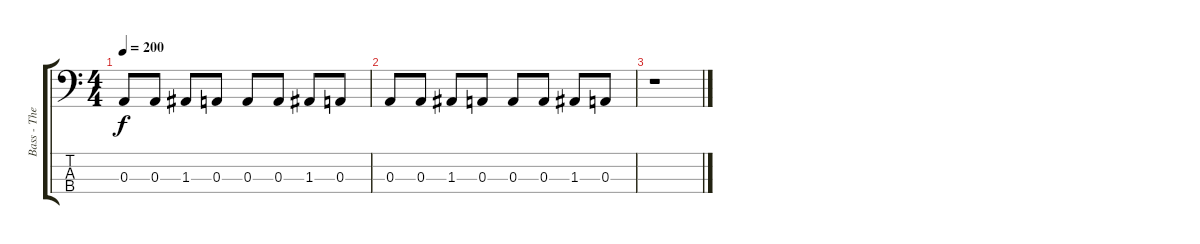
\track ("Bass - Theo" "Bass - The") {instrument electricbasspick}
\staff {score tabs}
\tuning (G2 D2 A1 E1) {hide}
\ts (4 4)
\tempo 200
\clef f4
\ks c
0.3.8{dy f} 0.3.8 1.3.8 0.3.8 0.3.8 0.3.8 1.3.8 0.3.8 |
0.3.8 0.3.8 1.3.8 0.3.8 0.3.8 0.3.8 1.3.8 0.3.8 |
r.1
